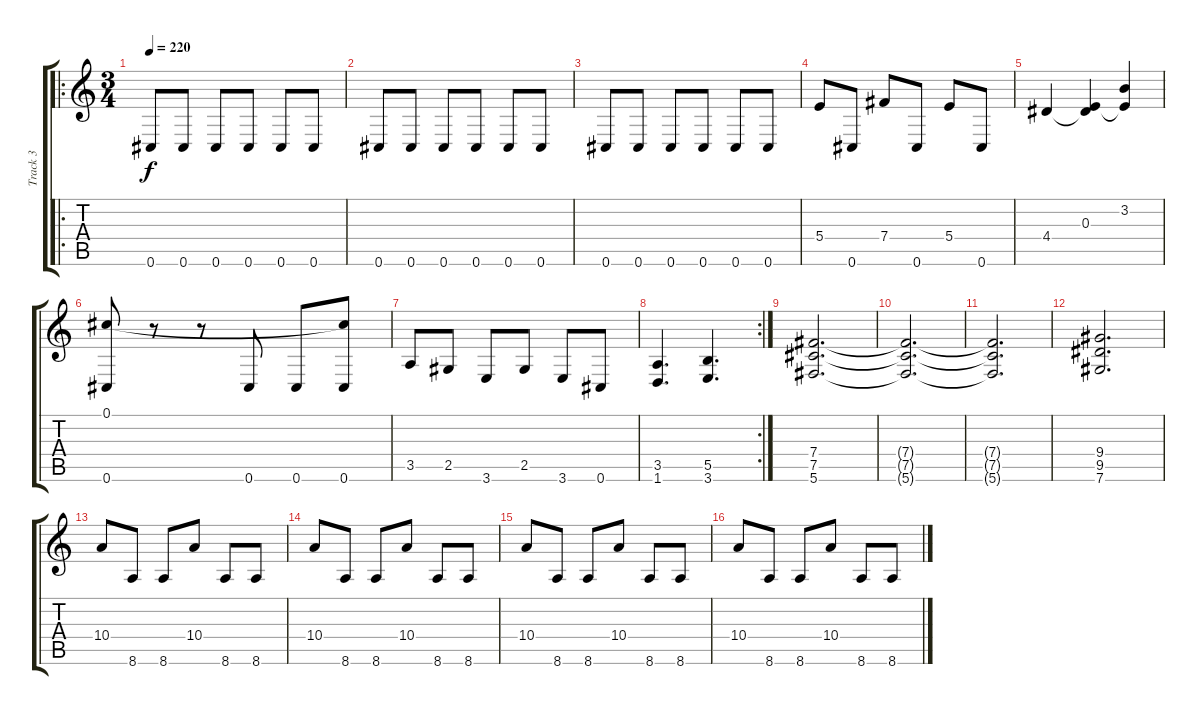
\track ("Track 3" "Track 3") {instrument overdrivenguitar}
\staff {score tabs}
\tuning (Db4 Ab3 E3 B2 Gb2 Db2) {hide}
\ro
\ts (3 4)
\tempo 220
\clef g2
\ks c
0.6.8{dy f} 0.6.8 0.6.8 0.6.8 0.6.8 0.6.8 |
0.6.8 0.6.8 0.6.8 0.6.8 0.6.8 0.6.8 |
0.6.8 0.6.8 0.6.8 0.6.8 0.6.8 0.6.8 |
5.4.8 0.6.8 7.4.8 0.6.8 5.4.8 0.6.8 |
4.4.4 (0.3 4.4{t}).4 (3.2 0.3{t}).4 |
(0.1 0.6).8 r.8 r.8 0.6.8 0.6.8 (0.1{t} 0.6).8 |
3.5.8 2.5.8 3.6.8 2.5.8 3.6.8 0.6.8 |
\rc 2
(3.5 1.6).4{d} (5.5 3.6).4{d} |
(7.4 7.5 5.6).2{d} |
(7.4{t} 7.5{t} 5.6{t}).2{d} |
(7.4{t} 7.5{t} 5.6{t}).2{d} |
(9.4 9.5 7.6).2{d} |
10.4.8 8.6.8 8.6.8 10.4.8 8.6.8 8.6.8 |
10.4.8 8.6.8 8.6.8 10.4.8 8.6.8 8.6.8 |
10.4.8 8.6.8 8.6.8 10.4.8 8.6.8 8.6.8 |
10.4.8 8.6.8 8.6.8 10.4.8 8.6.8 8.6.8
